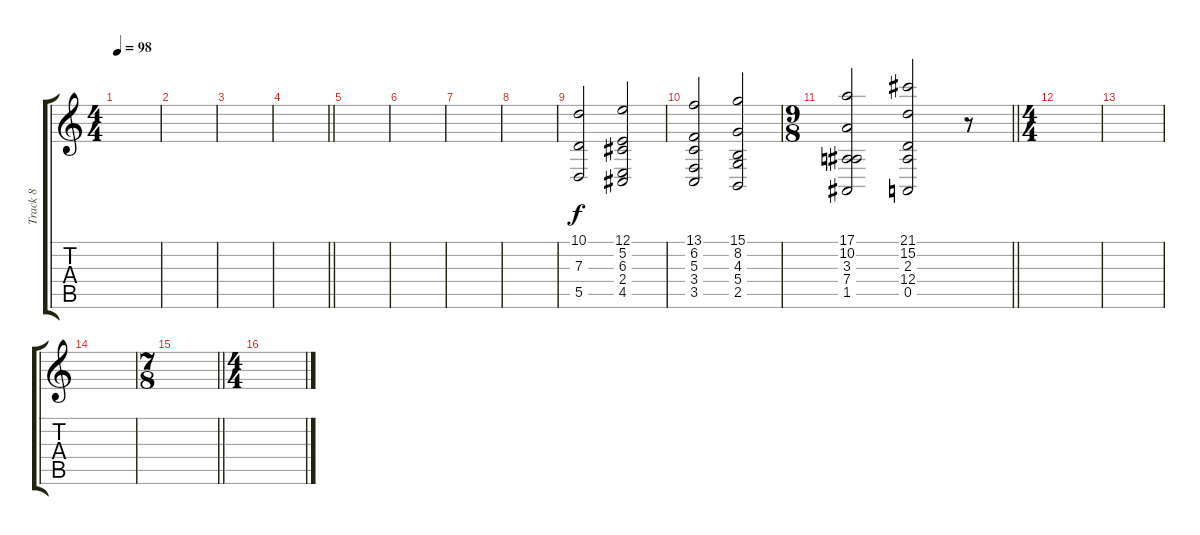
\track ("Track 8" "Track 8") {instrument tubularbells}
\staff {score tabs}
\tuning (E4 B3 G3 D3 A2 D2) {hide}
\ts (4 4)
\tempo 98
\clef g2
\ks c
|
|
|
\barLineRight lightlight
|
|
|
|
|
(10.1 7.3 5.5).2{volume 11 instrument choiraahs} (12.1 5.2 6.3 2.4 4.5).2 |
(13.1 6.2 5.3 3.4 3.5).2 (15.1 8.2 4.3 5.4 2.5).2 |
\ts (9 8)
\barLineRight lightlight
(17.1 10.2 3.3 7.4 1.5).2 (21.1 15.2 2.3 12.4 0.5).2 r.8 |
\ts (4 4)
|
|
|
\ts (7 8)
\barLineRight lightlight
|
\ts (4 4)
